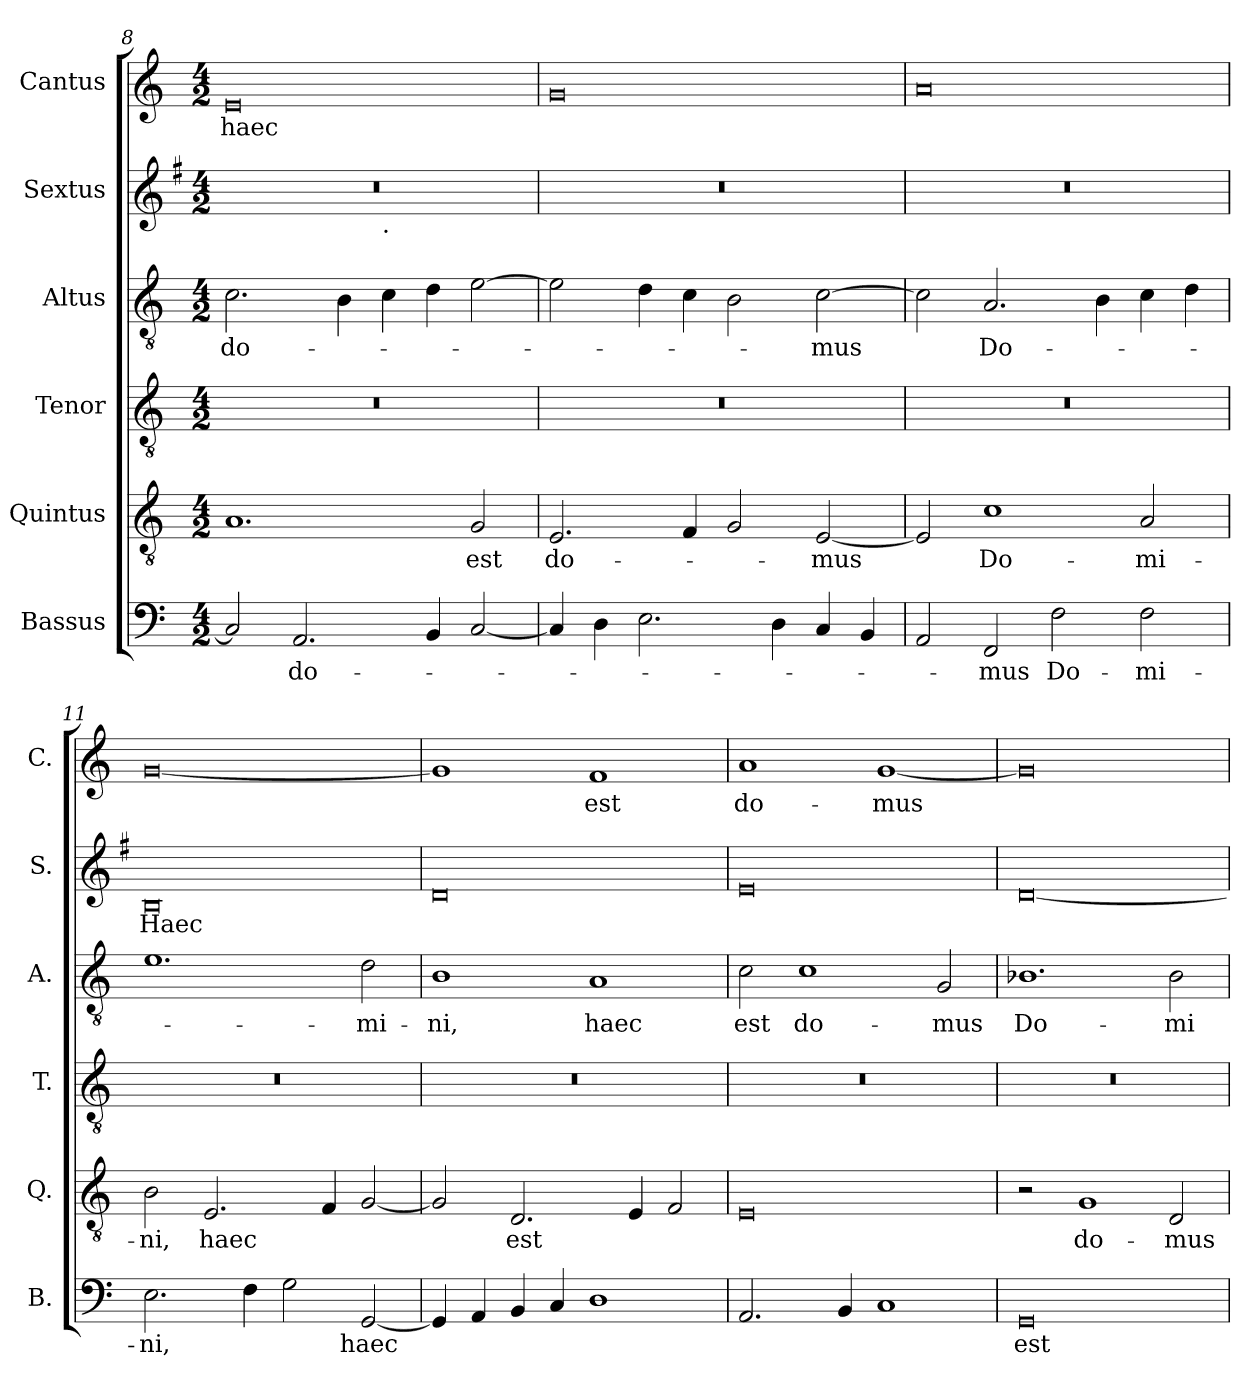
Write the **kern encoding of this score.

**kern	**text	**kern	**text	**kern	**kern	**text	**kern	**text	**kern	**text
*part6	*part6	*part5	*part5	*part4	*part3	*part3	*part2	*part2	*part1	*part1
*staff6	*staff6	*staff5	*staff5	*staff4	*staff3	*staff3	*staff2	*staff2	*staff1	*staff1
*I"Bassus	*	*I"Quintus	*	*I"Tenor	*I"Altus	*	*I"Sextus	*	*I"Cantus	*
*I'B.	*	*I'Q.	*	*I'T.	*I'A.	*	*I'S.	*	*I'C.	*
*clefF4	*	*clefGv2	*	*clefGv2	*clefGv2	*	*clefG2	*	*clefG2	*
*k[]	*	*k[]	*	*k[]	*k[]	*	*k[f#]	*	*k[]	*
*M4/2	*	*M4/2	*	*M4/2	*M4/2	*	*M4/2	*	*M4/2	*
=8	=8	=8	=8	=8	=8	=8	=8	=8	=8	=8
*	*	*	*	*	*	*	*^	*	*	*
2C/]	.	1.A	.	0r	2.c\	do-	0r	1ryy	.	0e	haec
2.AA/	do-	.	.	.	.	.	.	.	.	.	.
.	.	.	.	.	4B\	.	.	.	.	.	.
!	!	!	!	!	!	!	!	!LO:TX:b:t=.	!	!	!
.	.	.	.	.	4c\	.	.	1ryy	.	.	.
4BB/	.	.	.	.	4d\	.	.	.	.	.	.
[2C/	.	2G/	est	.	[2e\	.	.	.	.	.	.
*	*	*	*	*	*	*	*v	*v	*	*	*
!!LO:LB:g=z
=9	=9	=9	=9	=9	=9	=9	=9	=9	=9	=9
4C/]	.	2.E/	do-	0r	2e\]	.	0r	.	0g	.
4D\	.	.	.	.	.	.	.	.	.	.
2.E\	.	.	.	.	4d\	.	.	.	.	.
.	.	4F/	.	.	4c\	.	.	.	.	.
.	.	2G/	.	.	2B\	.	.	.	.	.
4D\	.	.	.	.	.	.	.	.	.	.
4C/	.	[2E/	-mus	.	[2c\	-mus	.	.	.	.
4BB/	.	.	.	.	.	.	.	.	.	.
=10	=10	=10	=10	=10	=10	=10	=10	=10	=10	=10
2AA/	.	2E/]	.	0r	2c\]	.	0r	.	0a	.
2FF/	-mus	1c	Do-	.	2.A/	Do-	.	.	.	.
2F\	Do-	.	.	.	.	.	.	.	.	.
.	.	.	.	.	4B\	.	.	.	.	.
2F\	-mi-	2A/	-mi-	.	4c\	.	.	.	.	.
.	.	.	.	.	4d\	.	.	.	.	.
=11	=11	=11	=11	=11	=11	=11	=11	=11	=11	=11
2.E\	-ni,	2B\	-ni,	0r	1.e	.	0B	Haec	[0g	.
.	.	2.E/	haec	.	.	.	.	.	.	.
4F\	.	.	.	.	.	.	.	.	.	.
2G\	.	.	.	.	.	.	.	.	.	.
.	.	4F/	.	.	.	.	.	.	.	.
[2GG/	haec	[2G/	.	.	2d\	-mi-	.	.	.	.
=12	=12	=12	=12	=12	=12	=12	=12	=12	=12	=12
4GG/]	.	2G/]	.	0r	1B	-ni,	0d	.	1g]	.
4AA/	.	.	.	.	.	.	.	.	.	.
4BB/	.	2.D/	est	.	.	.	.	.	.	.
4C/	.	.	.	.	.	.	.	.	.	.
1D	.	.	.	.	1A	haec	.	.	1f	est
.	.	4E/	.	.	.	.	.	.	.	.
.	.	2F/	.	.	.	.	.	.	.	.
=13	=13	=13	=13	=13	=13	=13	=13	=13	=13	=13
2.AA/	.	0E	.	0r	2c\	est	0e	.	1a	do-
.	.	.	.	.	1c	do-	.	.	.	.
4BB/	.	.	.	.	.	.	.	.	.	.
1C	.	.	.	.	.	.	.	.	[1g	-mus
.	.	.	.	.	2G/	-mus	.	.	.	.
=14	=14	=14	=14	=14	=14	=14	=14	=14	=14	=14
0GG	est	2r	.	0r	1.B-X	Do-	[0d	.	0g]	.
.	.	1G	do-	.	.	.	.	.	.	.
.	.	2D/	-mus	.	2B-\	-mi-	.	.	.	.
=	=	=	=	=	=	=	=	=	=	=
*-	*-	*-	*-	*-	*-	*-	*-	*-	*-	*-
